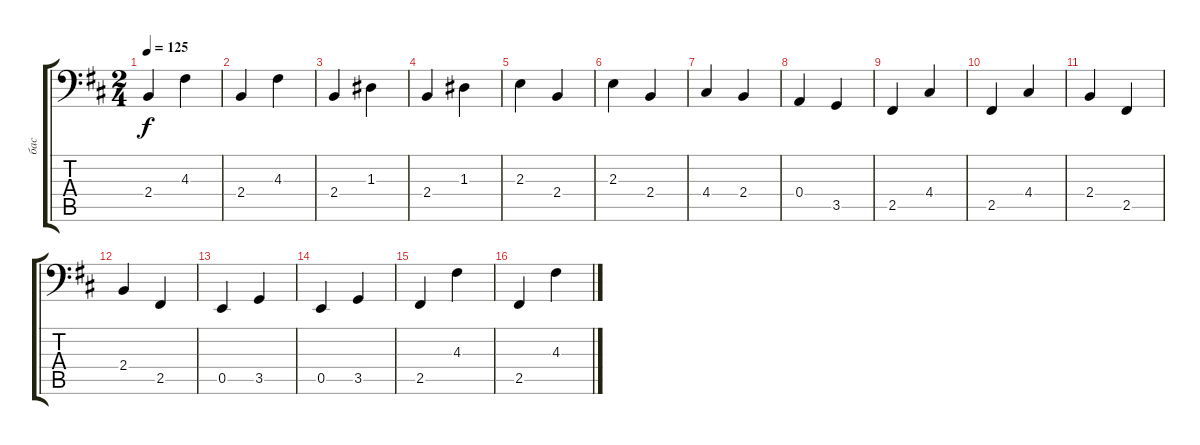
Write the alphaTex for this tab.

\track ("бас" "бас") {instrument acousticbass}
\staff {score tabs}
\tuning (Ab5 G2 D2 A1 E1 C-1) {hide}
\ts (2 4)
\tempo 125
\clef f4
\ks bminor
2.4.4{dy f} 4.3.4 |
2.4.4 4.3.4 |
2.4.4 1.3.4 |
2.4.4 1.3.4 |
2.3.4 2.4.4 |
2.3.4 2.4.4 |
4.4.4 2.4.4 |
0.4.4 3.5.4 |
2.5.4 4.4.4 |
2.5.4 4.4.4 |
2.4.4 2.5.4 |
2.4.4 2.5.4 |
0.5.4 3.5.4 |
0.5.4 3.5.4 |
2.5.4 4.3.4 |
2.5.4 4.3.4
